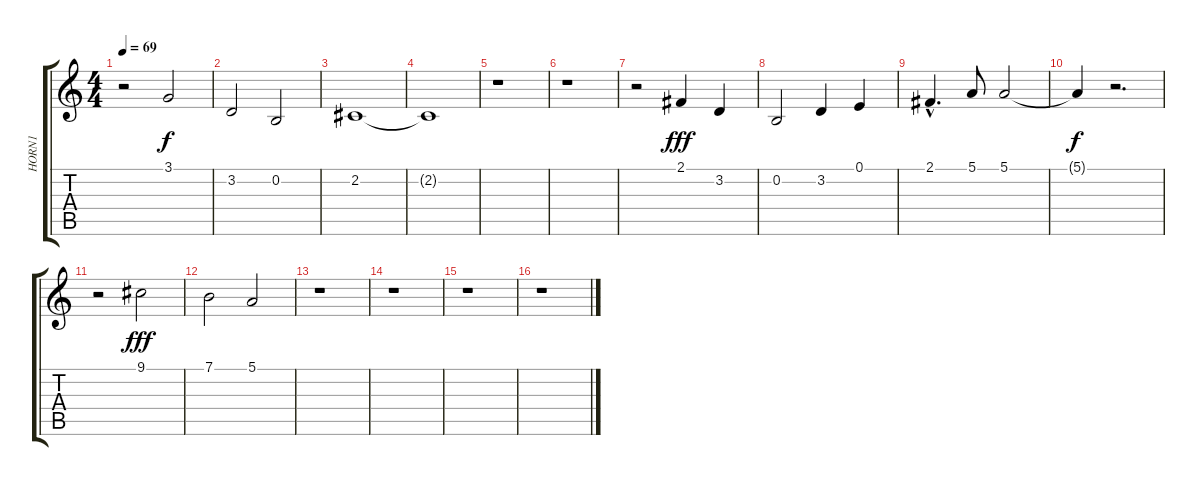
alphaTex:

\track ("HORN1" "HORN1") {instrument frenchhorn}
\staff {score tabs}
\tuning (E4 B3 G3 D3 A2 E2) {hide}
\ts (4 4)
\tempo 69
\clef g2
\ks c
r.2{dy f} 3.1.2{volume 12} |
3.2.2 0.2.2 |
2.2.1 |
2.2{t}.1 |
r.1 |
r.1 |
r.2 2.1.4{dy fff} 3.2.4 |
0.2.2 3.2.4 0.1.4 |
2.1{hac}.4{d} 5.1.8 5.1.2 |
5.1{t}.4{dy f} r.2{d} |
r.2 9.1.2{dy fff} |
7.1.2 5.1.2 |
r.1 |
r.1 |
r.1 |
r.1
